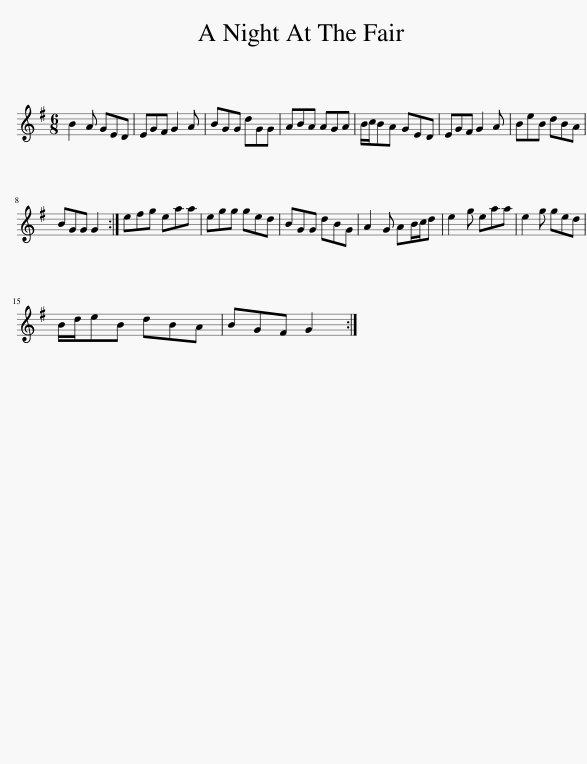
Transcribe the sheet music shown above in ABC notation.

X:1
L:1/8
M:6/8
I:linebreak $
K:G
V:1 treble
V:1
 B2 A GED | EGF G2 A | BGG dGG | ABA AGA | B/c/BA GED | %5
 EGF G2 A | BeB dBA |$ BGG G2 :| efg eaa | egg ged | %10
 BGG dBG | A2 G AB/c/d | e2 g eaa | e2 g ged |$ B/d/eB dBA | %15
 BGF G2 :| %16
